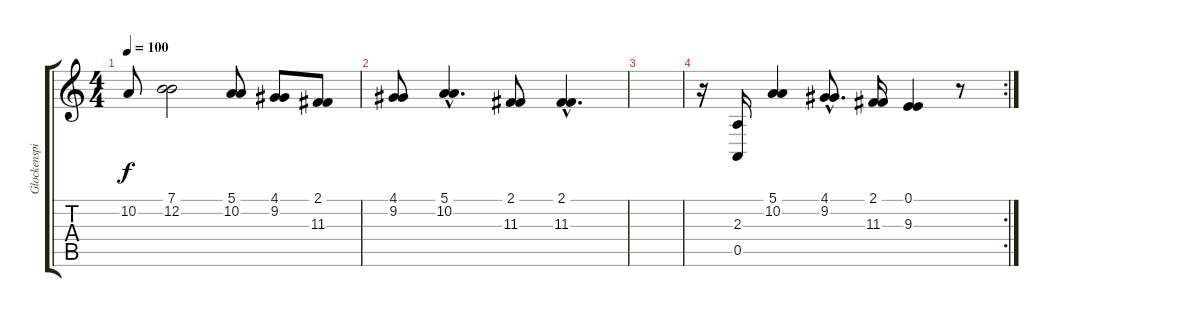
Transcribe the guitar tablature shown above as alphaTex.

\track ("Glockenspiel" "Glockenspi") {instrument glockenspiel}
\staff {score tabs}
\tuning (E4 B3 G3 D3 A2 E2) {hide}
\ts (4 4)
\tempo 100
\clef g2
\ks c
10.2{t}.8{dy f} (7.1 12.2).2 (5.1 10.2).8 (4.1 9.2).8 (2.1 11.3).8 |
(4.1 9.2).8 (5.1{hac} 10.2{hac}).4{d} (2.1 11.3).8 (2.1{hac} 11.3{hac}).4{d} |
|
\rc 2
r.16 (2.3 0.5).16 (5.1 10.2).4 (4.1{hac} 9.2{hac}).8{d} (2.1 11.3).16 (0.1 9.3).4 r.8
